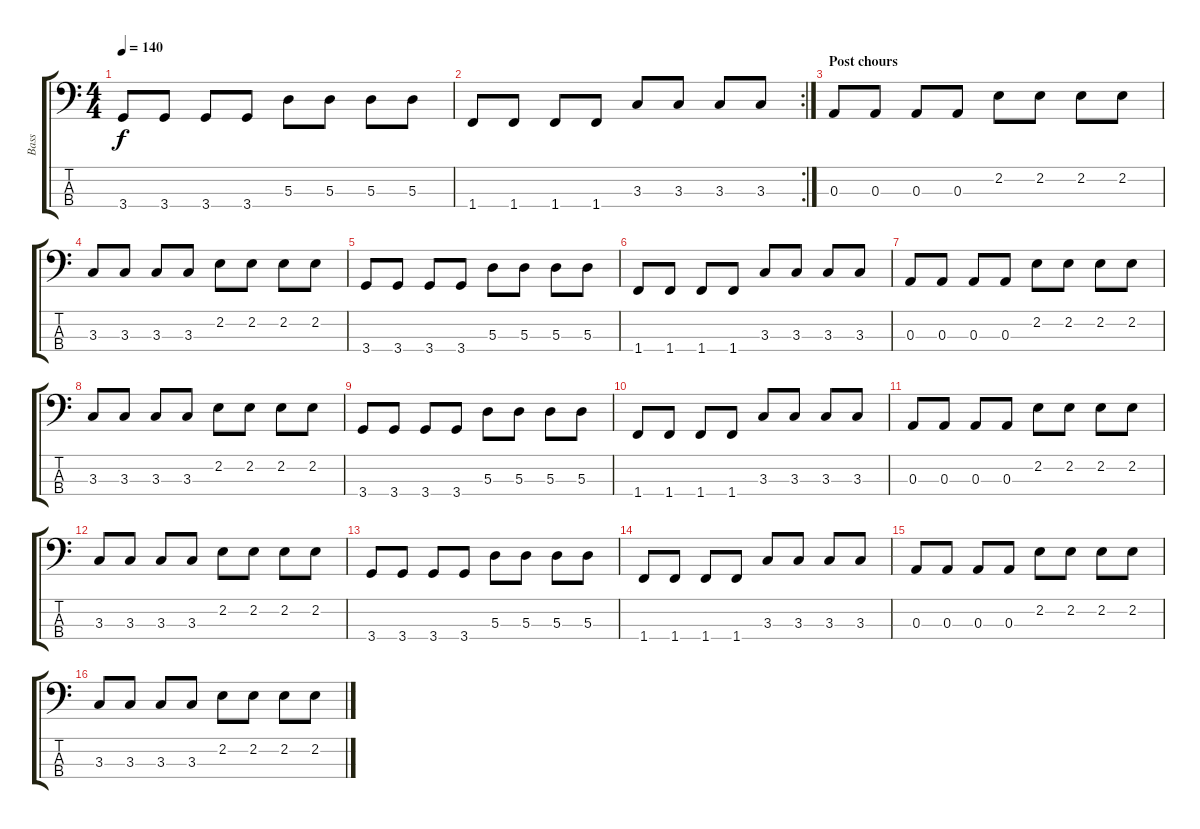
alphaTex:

\track ("Bass" "Bass") {instrument electricbasspick}
\staff {score tabs}
\tuning (G2 D2 A1 E1) {hide}
\ts (4 4)
\tempo 140
\clef f4
\ks c
3.4.8{dy f} 3.4.8 3.4.8 3.4.8 5.3.8 5.3.8 5.3.8 5.3.8 |
\rc 2
1.4.8 1.4.8 1.4.8 1.4.8 3.3.8 3.3.8 3.3.8 3.3.8 |
\section ("" "Post chours")
0.3.8 0.3.8 0.3.8 0.3.8 2.2.8 2.2.8 2.2.8 2.2.8 |
3.3.8 3.3.8 3.3.8 3.3.8 2.2.8 2.2.8 2.2.8 2.2.8 |
3.4.8 3.4.8 3.4.8 3.4.8 5.3.8 5.3.8 5.3.8 5.3.8 |
1.4.8 1.4.8 1.4.8 1.4.8 3.3.8 3.3.8 3.3.8 3.3.8 |
0.3.8 0.3.8 0.3.8 0.3.8 2.2.8 2.2.8 2.2.8 2.2.8 |
3.3.8 3.3.8 3.3.8 3.3.8 2.2.8 2.2.8 2.2.8 2.2.8 |
3.4.8 3.4.8 3.4.8 3.4.8 5.3.8 5.3.8 5.3.8 5.3.8 |
1.4.8 1.4.8 1.4.8 1.4.8 3.3.8 3.3.8 3.3.8 3.3.8 |
0.3.8 0.3.8 0.3.8 0.3.8 2.2.8 2.2.8 2.2.8 2.2.8 |
3.3.8 3.3.8 3.3.8 3.3.8 2.2.8 2.2.8 2.2.8 2.2.8 |
3.4.8 3.4.8 3.4.8 3.4.8 5.3.8 5.3.8 5.3.8 5.3.8 |
1.4.8 1.4.8 1.4.8 1.4.8 3.3.8 3.3.8 3.3.8 3.3.8 |
0.3.8 0.3.8 0.3.8 0.3.8 2.2.8 2.2.8 2.2.8 2.2.8 |
3.3.8 3.3.8 3.3.8 3.3.8 2.2.8 2.2.8 2.2.8 2.2.8
